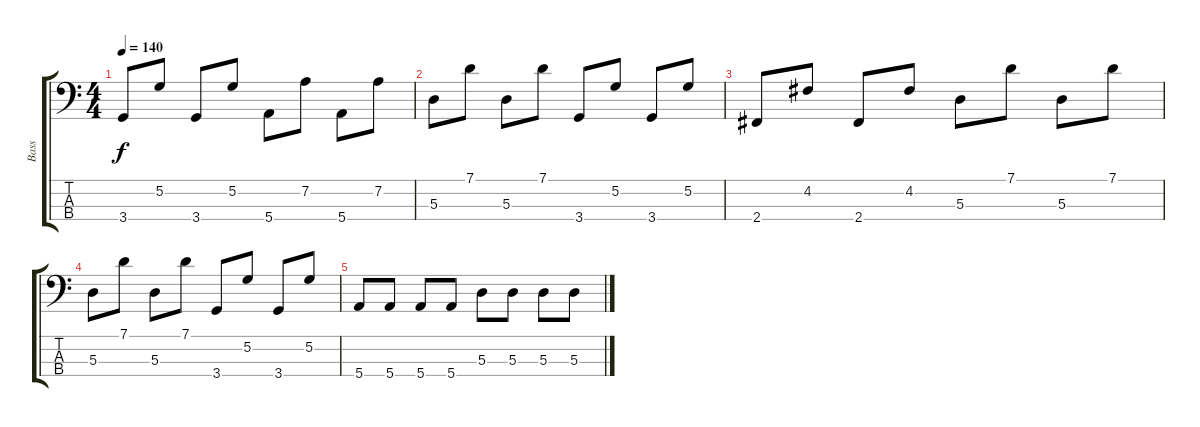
\track ("Bass" "Bass") {instrument electricbassfinger}
\staff {score tabs}
\tuning (G2 D2 A1 E1) {hide}
\ts (4 4)
\tempo 140
\clef f4
\ks c
3.4.8{dy f} 5.2.8 3.4.8 5.2.8 5.4.8 7.2.8 5.4.8 7.2.8 |
5.3.8 7.1.8 5.3.8 7.1.8 3.4.8 5.2.8 3.4.8 5.2.8 |
2.4.8 4.2.8 2.4.8 4.2.8 5.3.8 7.1.8 5.3.8 7.1.8 |
5.3.8 7.1.8 5.3.8 7.1.8 3.4.8 5.2.8 3.4.8 5.2.8 |
5.4.8 5.4.8 5.4.8 5.4.8 5.3.8 5.3.8 5.3.8 5.3.8
